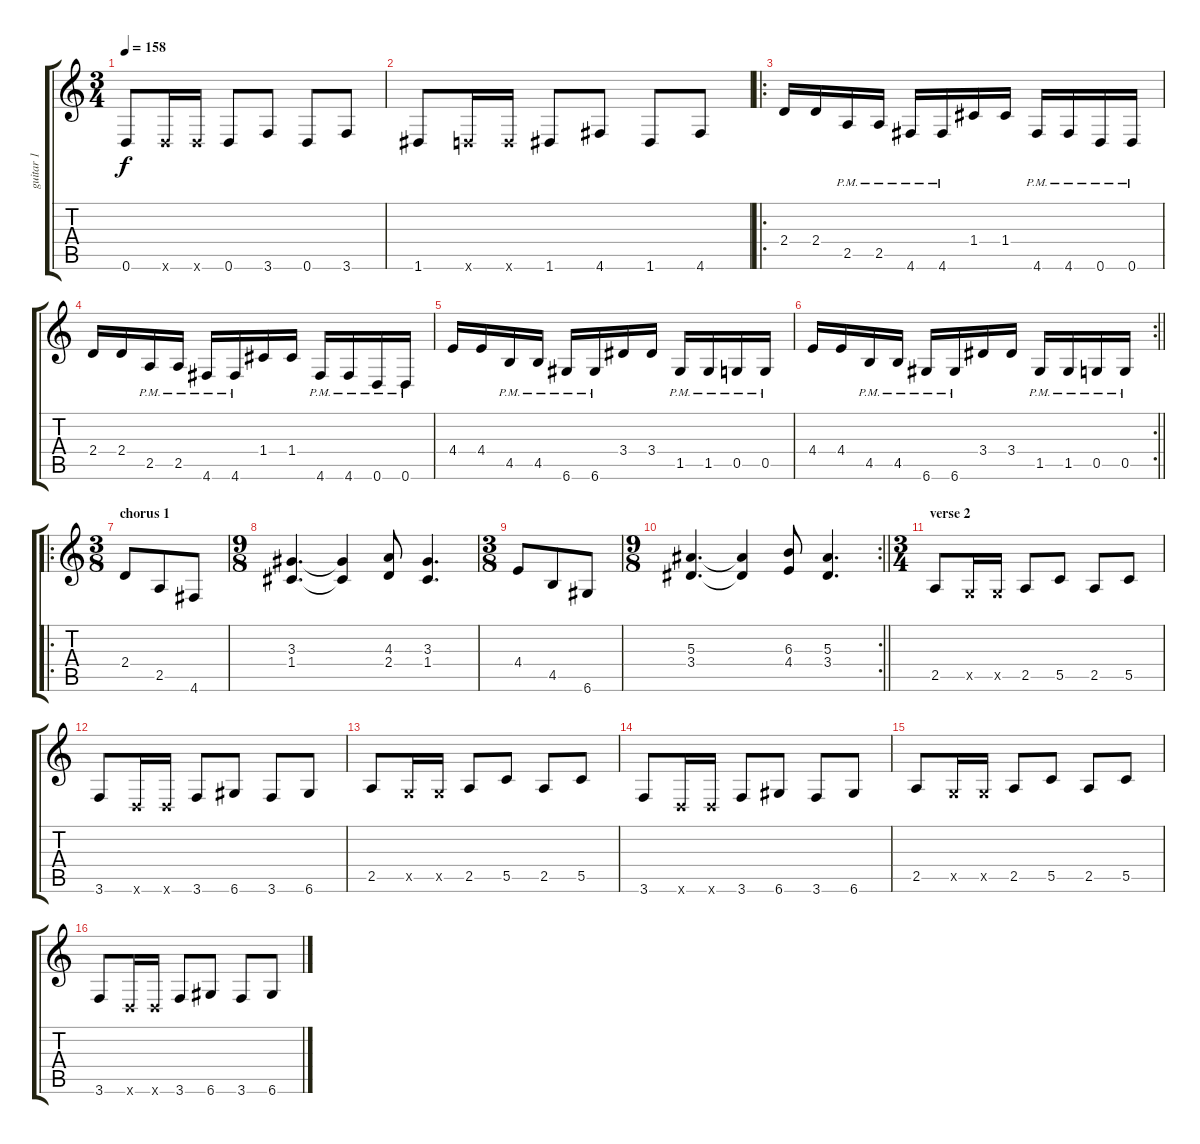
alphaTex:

\track ("guitar 1" "guitar 1") {instrument distortionguitar}
\staff {score tabs}
\tuning (D4 A3 F3 C3 G2 D2) {hide}
\ts (3 4)
\tempo 158
\clef g2
\ks c
0.6.8{dy f} 0.6{x}.16 0.6{x}.16 0.6.8 3.6.8 0.6.8 3.6.8 |
1.6.8 0.6{x}.16 0.6{x}.16 1.6.8 4.6.8 1.6.8 4.6.8 |
\ro
2.4.16 2.4.16 2.5{pm}.16 2.5{pm}.16 4.6{pm}.16 4.6{pm}.16 1.4.16 1.4.16 4.6{pm}.16 4.6{pm}.16 0.6{pm}.16 0.6{pm}.16 |
2.4.16 2.4.16 2.5{pm}.16 2.5{pm}.16 4.6{pm}.16 4.6{pm}.16 1.4.16 1.4.16 4.6{pm}.16 4.6{pm}.16 0.6{pm}.16 0.6{pm}.16 |
4.4.16 4.4.16 4.5{pm}.16 4.5{pm}.16 6.6{pm}.16 6.6{pm}.16 3.4.16 3.4.16 1.5{pm}.16 1.5{pm}.16 0.5{pm}.16 0.5{pm}.16 |
\rc 2
\barLineRight lightlight
4.4.16 4.4.16 4.5{pm}.16 4.5{pm}.16 6.6{pm}.16 6.6{pm}.16 3.4.16 3.4.16 1.5{pm}.16 1.5{pm}.16 0.5{pm}.16 0.5{pm}.16 |
\ro
\ts (3 8)
\section ("" "chorus 1")
2.4.8 2.5.8 4.6.8 |
\ts (9 8)
(3.3 1.4).4{d} (3.3{t} 1.4{t}).4 (4.3 2.4).8 (3.3 1.4).4{d} |
\ts (3 8)
4.4.8 4.5.8 6.6.8 |
\rc 2
\ts (9 8)
\barLineRight lightlight
(5.3 3.4).4{d} (5.3{t} 3.4{t}).4 (6.3 4.4).8 (5.3 3.4).4{d} |
\ts (3 4)
\section ("" "verse 2")
2.5.8 0.5{x}.16 0.5{x}.16 2.5.8 5.5.8 2.5.8 5.5.8 |
3.6.8 0.6{x}.16 0.6{x}.16 3.6.8 6.6.8 3.6.8 6.6.8 |
2.5.8 0.5{x}.16 0.5{x}.16 2.5.8 5.5.8 2.5.8 5.5.8 |
3.6.8 0.6{x}.16 0.6{x}.16 3.6.8 6.6.8 3.6.8 6.6.8 |
2.5.8 0.5{x}.16 0.5{x}.16 2.5.8 5.5.8 2.5.8 5.5.8 |
3.6.8 0.6{x}.16 0.6{x}.16 3.6.8 6.6.8 3.6.8 6.6.8
